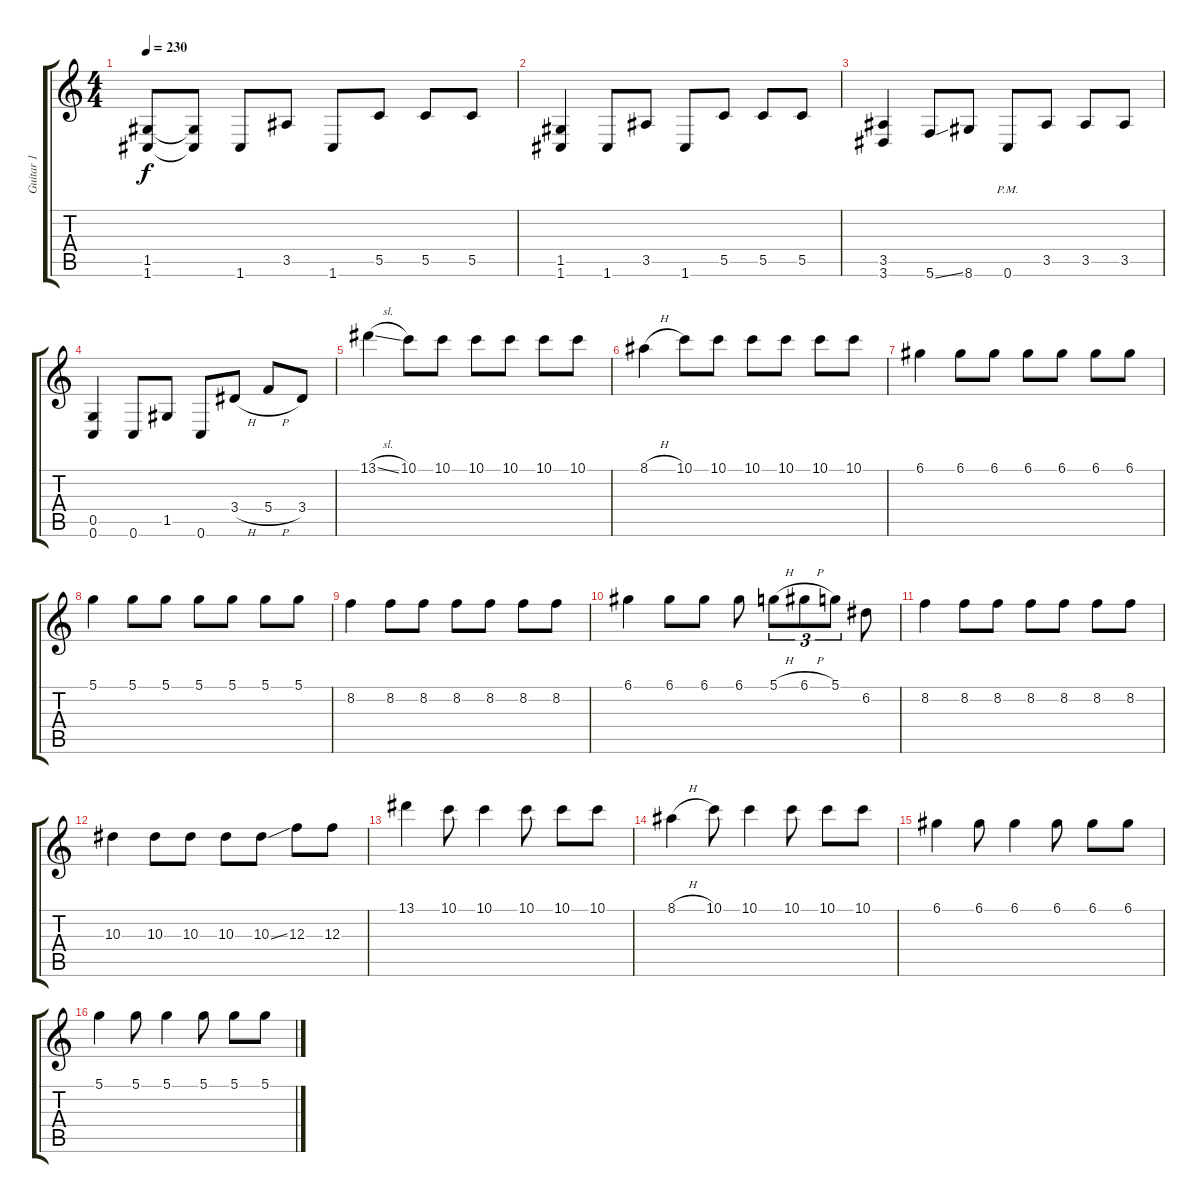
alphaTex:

\track ("Guitar 1" "Guitar 1") {instrument distortionguitar}
\staff {score tabs}
\tuning (D4 A3 F3 C3 G2 C2) {hide}
\ts (4 4)
\tempo 230
\clef g2
\ks c
(1.5 1.6).8{dy f} (1.5{t} 1.6{t}).8 1.6.8 3.5.8 1.6.8 5.5.8 5.5.8 5.5.8 |
(1.5 1.6).4 1.6.8 3.5.8 1.6.8 5.5.8 5.5.8 5.5.8 |
(3.5 3.6).4 5.6{ss}.8 8.6.8 0.6{pm}.8 3.5.8 3.5.8 3.5.8 |
(0.5 0.6).4 0.6.8 1.5.8 0.6.8 3.4{h}.8 5.4{h}.8 3.4.8 |
13.1{sl}.4 10.1.8 10.1.8 10.1.8 10.1.8 10.1.8 10.1.8 |
8.1{h}.4 10.1.8 10.1.8 10.1.8 10.1.8 10.1.8 10.1.8 |
6.1.4 6.1.8 6.1.8 6.1.8 6.1.8 6.1.8 6.1.8 |
5.1.4 5.1.8 5.1.8 5.1.8 5.1.8 5.1.8 5.1.8 |
8.2.4 8.2.8 8.2.8 8.2.8 8.2.8 8.2.8 8.2.8 |
6.1.4 6.1.8 6.1.8 6.1.8 5.1{h}.8{tu (3 2)} 6.1{h}.8{tu (3 2)} 5.1.8{tu (3 2)} 6.2.8 |
8.2.4 8.2.8 8.2.8 8.2.8 8.2.8 8.2.8 8.2.8 |
10.3.4 10.3.8 10.3.8 10.3.8 10.3{ss}.8 12.3.8 12.3.8 |
13.1.4 10.1.8 10.1.4 10.1.8 10.1.8 10.1.8 |
8.1{h}.4 10.1.8 10.1.4 10.1.8 10.1.8 10.1.8 |
6.1.4 6.1.8 6.1.4 6.1.8 6.1.8 6.1.8 |
5.1.4 5.1.8 5.1.4 5.1.8 5.1.8 5.1.8
